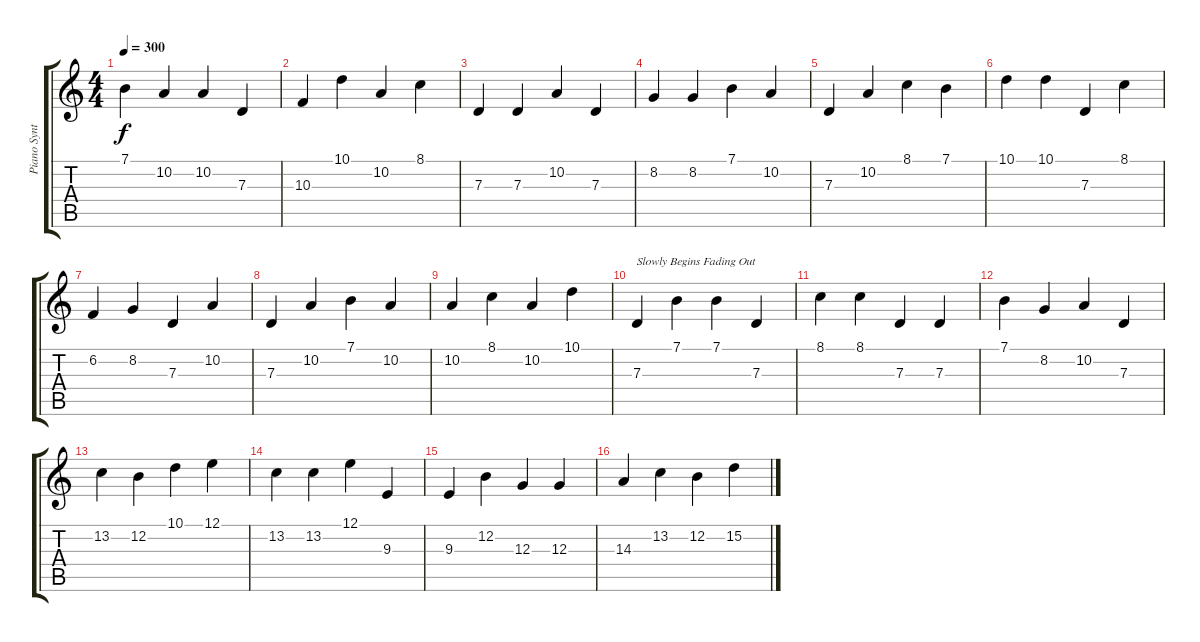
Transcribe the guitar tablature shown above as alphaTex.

\track ("Piano Synth" "Piano Synt") {instrument brightacousticpiano}
\staff {score tabs}
\tuning (E4 B3 G3 D3 A2 E2) {hide}
\ts (4 4)
\tempo 300
\clef g2
\ks c
7.1.4{dy f} 10.2.4 10.2.4 7.3.4 |
10.3.4 10.1.4 10.2.4 8.1.4 |
7.3.4 7.3.4 10.2.4 7.3.4 |
8.2.4 8.2.4 7.1.4 10.2.4 |
7.3.4 10.2.4 8.1.4 7.1.4 |
10.1.4 10.1.4 7.3.4 8.1.4 |
6.2.4 8.2.4 7.3.4 10.2.4 |
7.3.4 10.2.4 7.1.4 10.2.4 |
10.2.4 8.1.4 10.2.4 10.1.4 |
7.3.4{txt "Slowly Begins Fading Out"} 7.1.4 7.1.4 7.3.4 |
8.1.4 8.1.4 7.3.4 7.3.4 |
7.1.4 8.2.4 10.2.4 7.3.4 |
13.2.4 12.2.4 10.1.4 12.1.4 |
13.2.4 13.2.4 12.1.4 9.3.4 |
9.3.4 12.2.4 12.3.4 12.3.4 |
14.3.4 13.2.4 12.2.4 15.2.4
